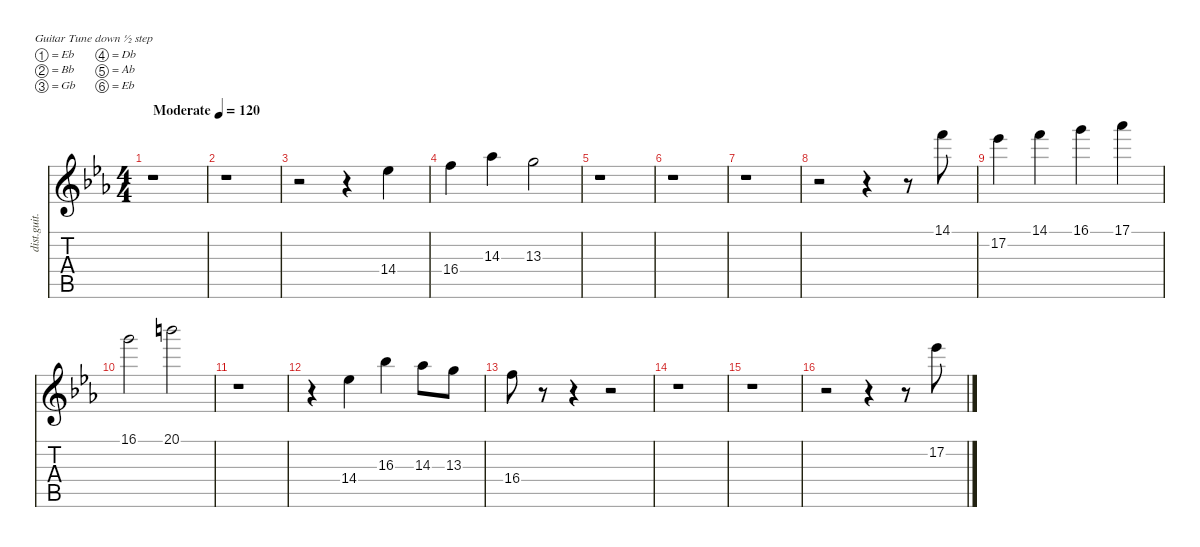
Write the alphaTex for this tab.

\defaultSystemsLayout 4
\hideDynamics
\bracketExtendMode nobrackets
\otherSystemsTrackNameOrientation horizontal
\track ("Backing" "dist.guit.") {instrument distortionguitar}
\staff {score tabs}
\tuning (Eb4 Bb3 Gb3 Db3 Ab2 Eb2)
\ts (4 4)
\beaming (8 2 2 2 2)
\tempo (120 "Moderate")
\clef g2
\ks eb
r.1{dy f instrument distortionguitar beam Down} |
r.1{beam Down} |
r.2{beam Down} r.4{beam Down} 14.4{acc b}.4{beam Down} |
16.4{acc forcenatural}.4{beam Down} 14.3{acc b}.4{beam Down} 13.3{acc forcenatural}.2{beam Down} |
r.1{beam Down} |
r.1{beam Down} |
r.1{beam Down} |
r.2{beam Down} r.4{beam Down} r.8{beam Down} 14.1{acc forcenatural}.8{beam Down} |
17.2{acc b}.4{beam Down} 14.1{acc forcenatural}.4{beam Down} 16.1{acc forcenatural}.4{beam Down} 17.1{acc b}.4{beam Down} |
16.1{acc forcenatural}.2{beam Down} 20.1{acc forcenatural}.2{beam Down} |
r.1{beam Down} |
r.4{beam Down} 14.4{acc b}.4{beam Down} 16.3{acc b}.4{beam Down} 14.3{acc b}.8{beam Down} 13.3{acc forcenatural}.8{beam Down} |
16.4{acc forcenatural}.8{beam Down} r.8{beam Down} r.4{beam Down} r.2{beam Down} |
r.1{beam Down} |
r.1{beam Down} |
r.2{beam Down} r.4{beam Down} r.8{beam Down} 17.2{acc b}.8{beam Down}
